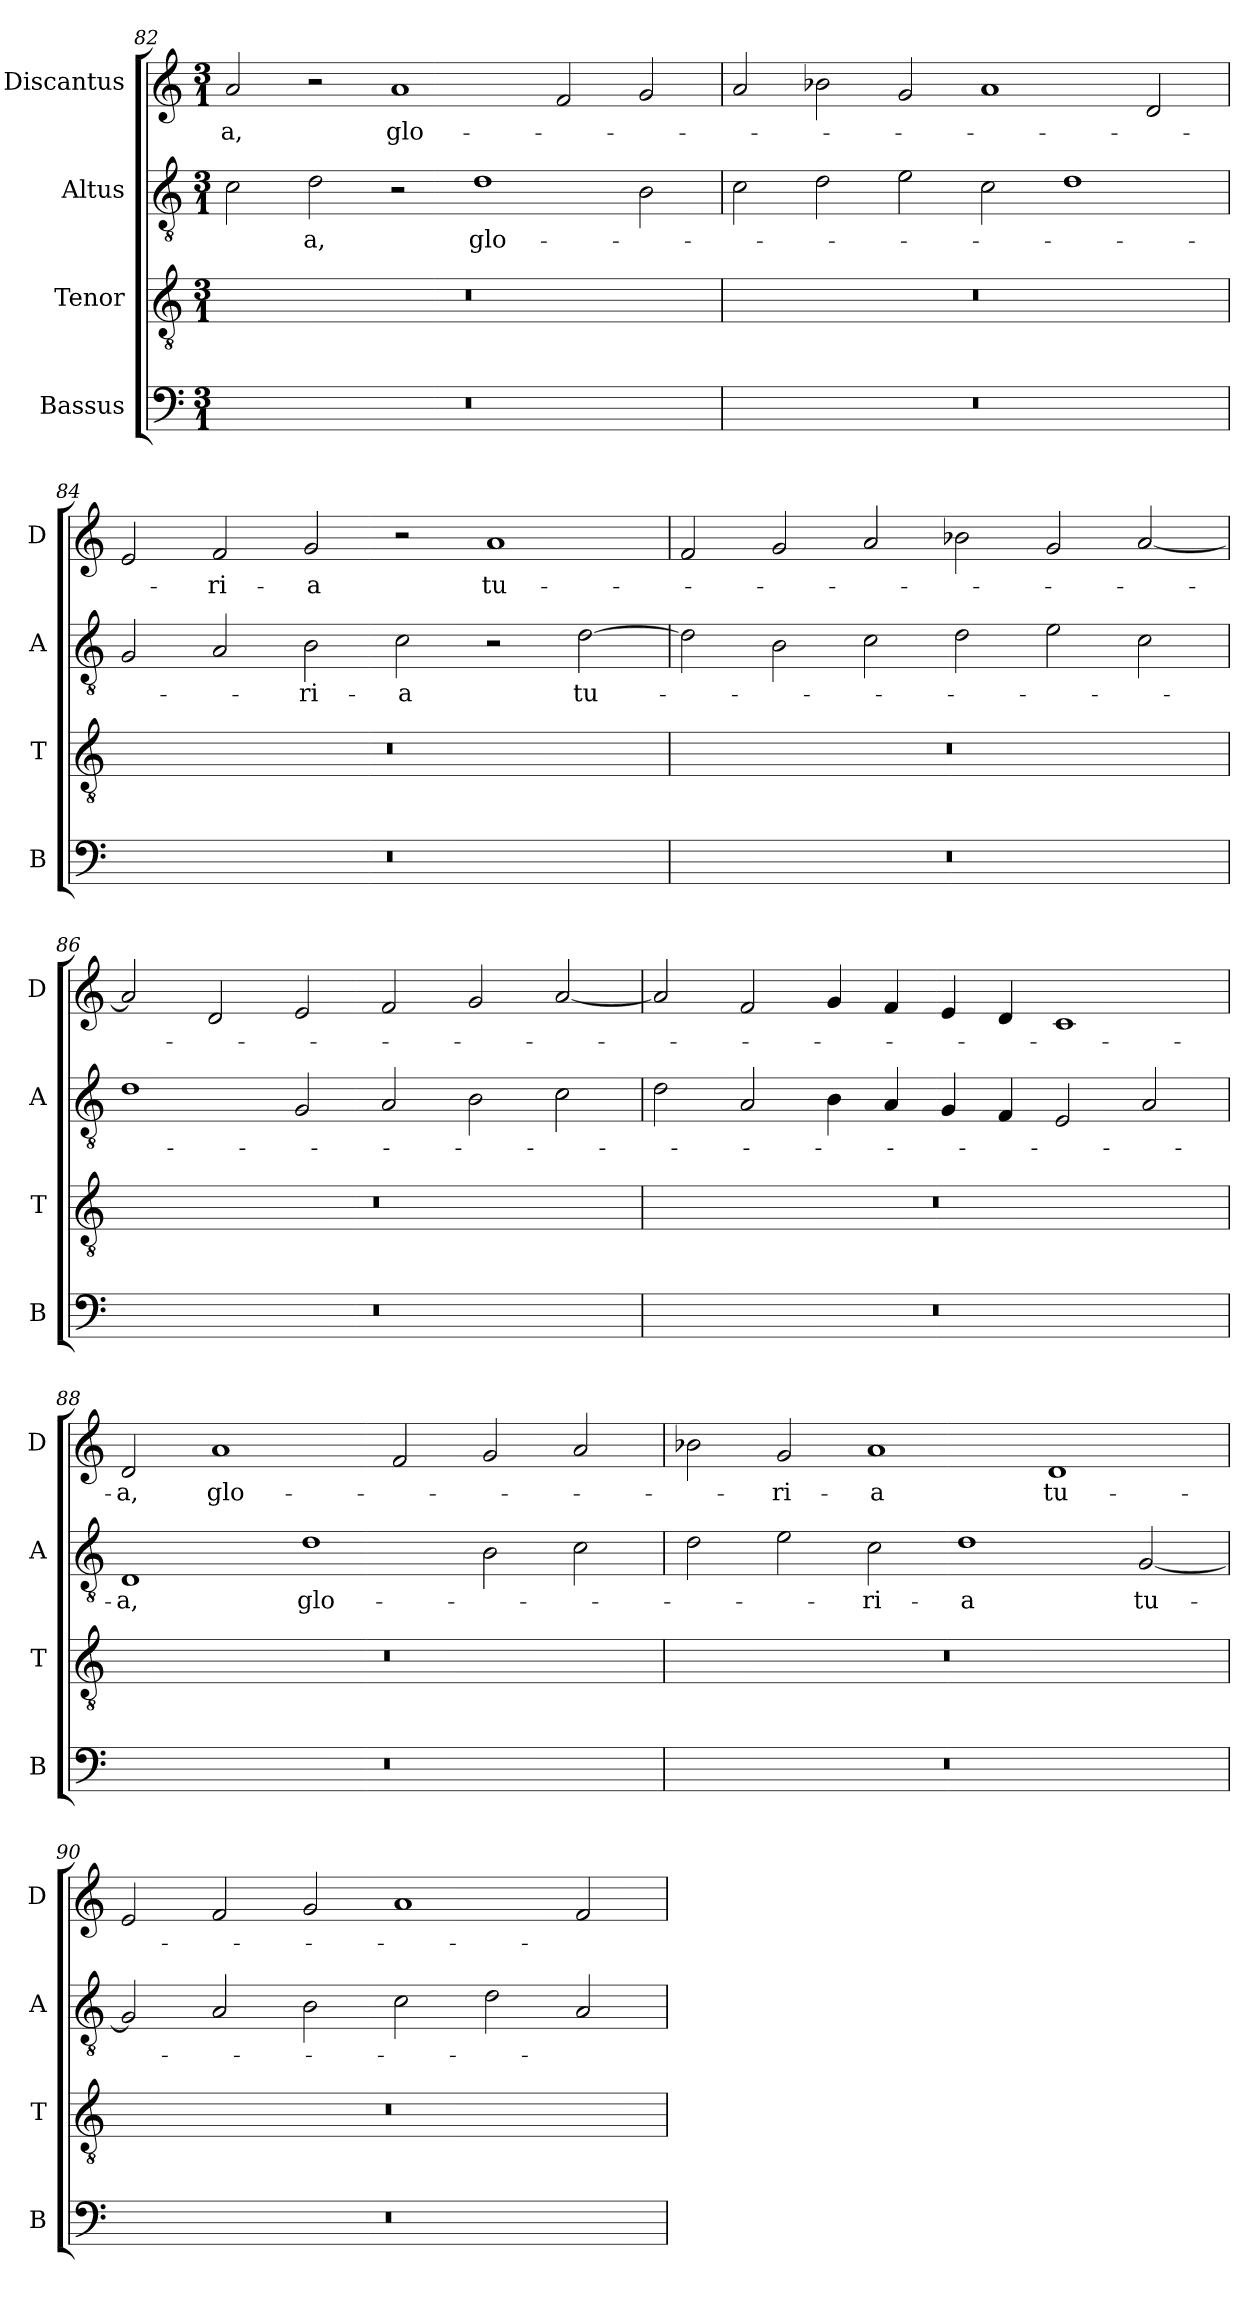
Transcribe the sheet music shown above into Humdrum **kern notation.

**kern	**kern	**kern	**text	**kern	**text
*part4	*part3	*part2	*part2	*part1	*part1
*staff4	*staff3	*staff2	*staff2	*staff1	*staff1
*I"Bassus	*I"Tenor	*I"Altus	*	*I"Discantus	*
*I'B	*I'T	*I'A	*	*I'D	*
*clefF4	*clefGv2	*clefGv2	*	*clefG2	*
*k[]	*k[]	*k[]	*	*k[]	*
*M3/1	*M3/1	*M3/1	*	*M3/1	*
=82	=82	=82	=82	=82	=82
0.r	0.r	2c	.	2a	-a,
.	.	2d	-a,	2r	.
.	.	2r	.	1a	glo-
.	.	1d	glo-	.	.
.	.	.	.	2f	.
.	.	2B	.	2g	.
=83	=83	=83	=83	=83	=83
0.r	0.r	2c	.	2a	.
.	.	2d	.	2b-X	.
.	.	2e	.	2g	.
.	.	2c	.	1a	.
.	.	1d	.	.	.
.	.	.	.	2d	.
=84	=84	=84	=84	=84	=84
0.r	0.r	2G	.	2e	.
.	.	2A	.	2f	-ri-
.	.	2B	-ri-	2g	-a
.	.	2c	-a	2r	.
.	.	2r	.	1a	tu-
.	.	[2d	tu-	.	.
=85	=85	=85	=85	=85	=85
0.r	0.r	2d]	.	2f	.
.	.	2B	.	2g	.
.	.	2c	.	2a	.
.	.	2d	.	2b-X	.
.	.	2e	.	2g	.
.	.	2c	.	[2a	.
=86	=86	=86	=86	=86	=86
0.r	0.r	1d	.	2a]	.
.	.	.	.	2d	.
.	.	2G	.	2e	.
.	.	2A	.	2f	.
.	.	2B	.	2g	.
.	.	2c	.	[2a	.
=87	=87	=87	=87	=87	=87
0.r	0.r	2d	.	2a]	.
.	.	2A	.	2f	.
.	.	4B	.	4g	.
.	.	4A	.	4f	.
.	.	4G	.	4e	.
.	.	4F	.	4d	.
.	.	2E	.	1c	.
.	.	2A	.	.	.
=88	=88	=88	=88	=88	=88
0.r	0.r	1D	-a,	2d	-a,
.	.	.	.	1a	glo-
.	.	1d	glo-	.	.
.	.	.	.	2f	.
.	.	2B	.	2g	.
.	.	2c	.	2a	.
=89	=89	=89	=89	=89	=89
0.r	0.r	2d	.	2b-X	.
.	.	2e	.	2g	-ri-
.	.	2c	-ri-	1a	-a
.	.	1d	-a	.	.
.	.	.	.	1d	tu-
.	.	[2G	tu-	.	.
=90	=90	=90	=90	=90	=90
0.r	0.r	2G]	.	2e	.
.	.	2A	.	2f	.
.	.	2B	.	2g	.
.	.	2c	.	1a	.
.	.	2d	.	.	.
.	.	2A	.	2f	.
=	=	=	=	=	=
*-	*-	*-	*-	*-	*-
